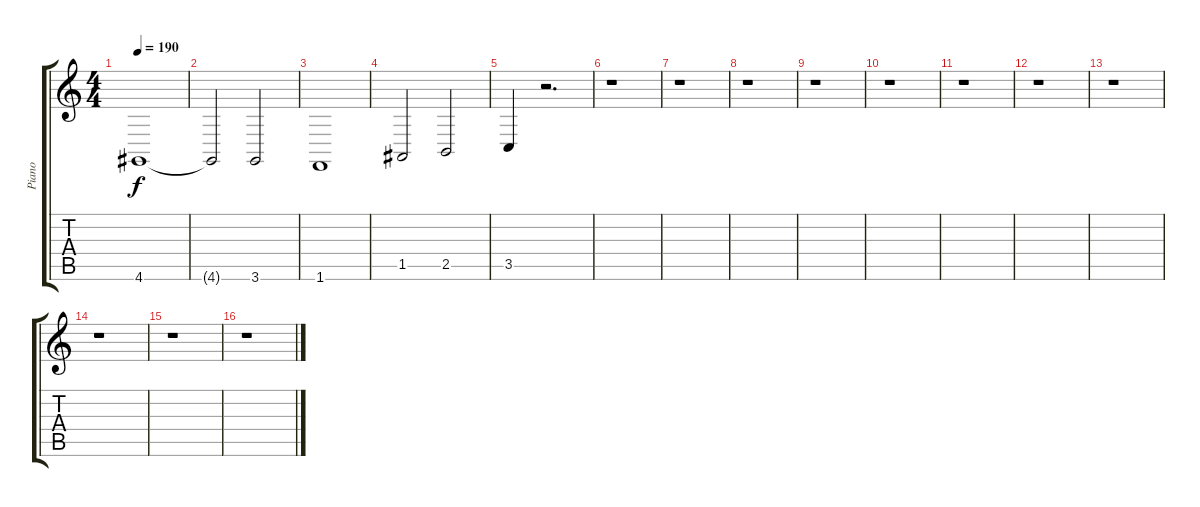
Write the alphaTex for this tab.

\track ("Piano" "Piano") {instrument electricgrandpiano}
\staff {score tabs}
\tuning (E4 B3 G3 D3 A2 E2) {hide}
\ts (4 4)
\tempo 190
\clef g2
\ks c
4.6.1{dy f} |
4.6{t}.2 3.6.2 |
1.6.1 |
1.5.2 2.5.2 |
3.5.4 r.2{d} |
r.1 |
r.1 |
r.1 |
r.1 |
r.1 |
r.1 |
r.1 |
r.1 |
r.1 |
r.1 |
r.1
